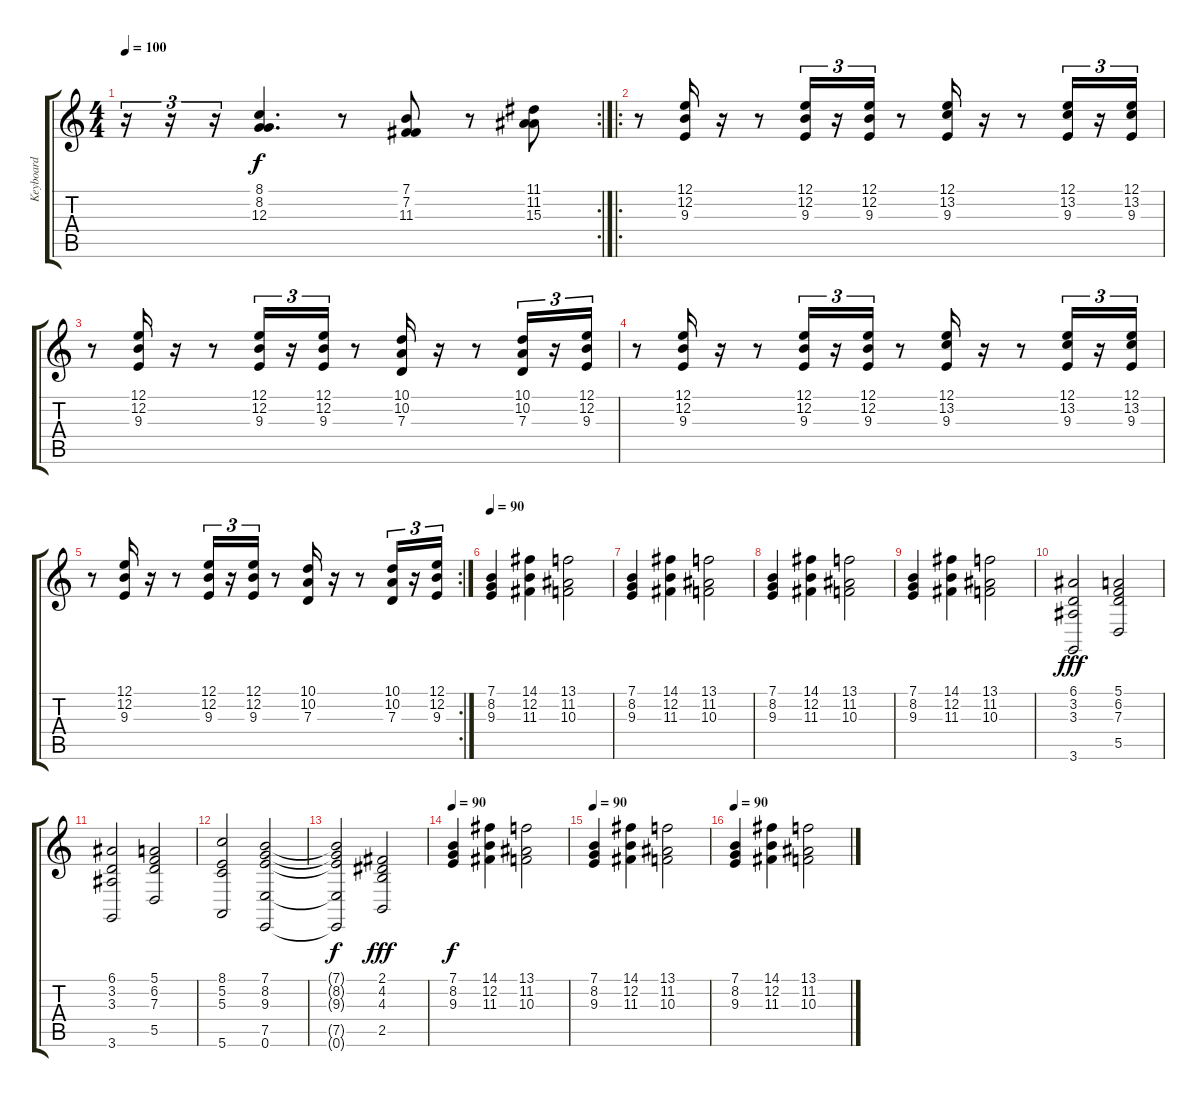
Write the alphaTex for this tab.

\track ("Keyboard" "Keyboard") {instrument pad1newage}
\staff {score tabs}
\tuning (E4 B3 G3 D3 A2 E2) {hide}
\rc 2
\ts (4 4)
\tempo 100
\clef g2
\ks c
r.16{tu (3 2) dy f} r.16{tu (3 2)} r.16{tu (3 2)} (8.1 8.2 12.3).4{d} r.8 (7.1 7.2 11.3).8 r.8 (11.1 11.2 15.3).8 |
\ro
r.8 (12.1 12.2 9.3).16 r.16 r.8 (12.1 12.2 9.3).16{tu (3 2)} r.16{tu (3 2)} (12.1 12.2 9.3).16{tu (3 2)} r.8 (12.1 13.2 9.3).16 r.16 r.8 (12.1 13.2 9.3).16{tu (3 2)} r.16{tu (3 2)} (12.1 13.2 9.3).16{tu (3 2)} |
r.8 (12.1 12.2 9.3).16 r.16 r.8 (12.1 12.2 9.3).16{tu (3 2)} r.16{tu (3 2)} (12.1 12.2 9.3).16{tu (3 2)} r.8 (10.1 10.2 7.3).16 r.16 r.8 (10.1 10.2 7.3).16{tu (3 2)} r.16{tu (3 2)} (12.1 12.2 9.3).16{tu (3 2)} |
r.8 (12.1 12.2 9.3).16 r.16 r.8 (12.1 12.2 9.3).16{tu (3 2)} r.16{tu (3 2)} (12.1 12.2 9.3).16{tu (3 2)} r.8 (12.1 13.2 9.3).16 r.16 r.8 (12.1 13.2 9.3).16{tu (3 2)} r.16{tu (3 2)} (12.1 13.2 9.3).16{tu (3 2)} |
\rc 2
r.8 (12.1 12.2 9.3).16 r.16 r.8 (12.1 12.2 9.3).16{tu (3 2)} r.16{tu (3 2)} (12.1 12.2 9.3).16{tu (3 2)} r.8 (10.1 10.2 7.3).16 r.16 r.8 (10.1 10.2 7.3).16{tu (3 2)} r.16{tu (3 2)} (12.1 12.2 9.3).16{tu (3 2)} |
\tempo 90
(7.1 8.2 9.3).4 (14.1 12.2 11.3).4 (13.1 11.2 10.3).2 |
(7.1 8.2 9.3).4 (14.1 12.2 11.3).4 (13.1 11.2 10.3).2 |
(7.1 8.2 9.3).4 (14.1 12.2 11.3).4 (13.1 11.2 10.3).2 |
(7.1 8.2 9.3).4 (14.1 12.2 11.3).4 (13.1 11.2 10.3).2 |
(6.1 3.2 3.3 3.6).2{dy fff} (5.1 6.2 7.3 5.5).2 |
(6.1 3.2 3.3 3.6).2 (5.1 6.2 7.3 5.5).2 |
(8.1 5.2 5.3 5.6).2 (7.1 8.2 9.3 7.5 0.6).2 |
(7.1{t} 8.2{t} 9.3{t} 7.5{t} 0.6{t}).2{dy f} (2.1 4.2 4.3 2.5).2{dy fff} |
\tempo 90
(7.1 8.2 9.3).4{dy f} (14.1 12.2 11.3).4 (13.1 11.2 10.3).2 |
\tempo 90
(7.1 8.2 9.3).4 (14.1 12.2 11.3).4 (13.1 11.2 10.3).2 |
\tempo 90
(7.1 8.2 9.3).4 (14.1 12.2 11.3).4 (13.1 11.2 10.3).2
